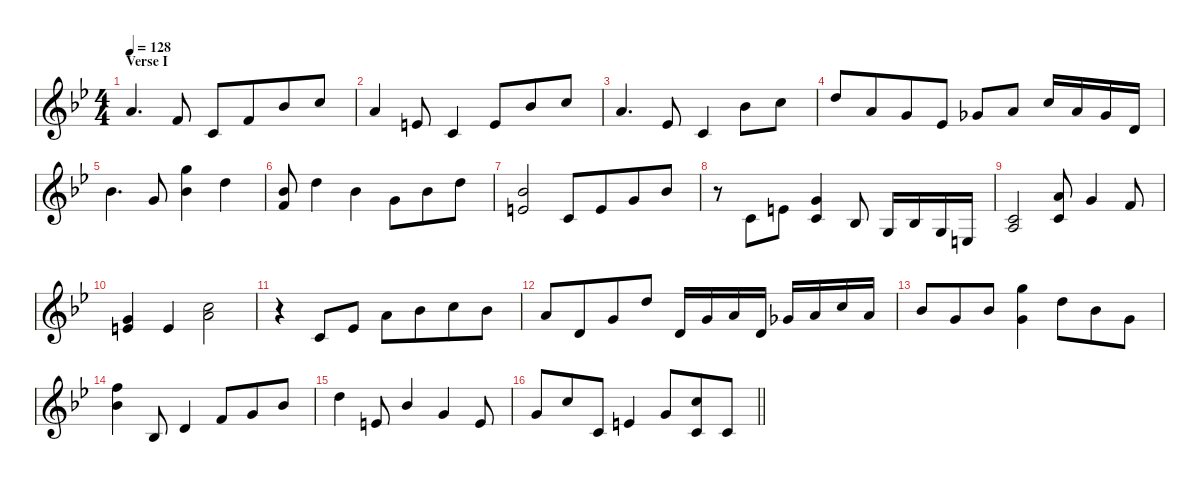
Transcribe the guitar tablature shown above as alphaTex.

\defaultSystemsLayout 4
\hideDynamics
\bracketExtendMode groupsimilarinstruments
\singleTrackTrackNamePolicy hidden
\multiTrackTrackNamePolicy hidden
\firstSystemTrackNameMode fullname
\firstSystemTrackNameOrientation horizontal
\otherSystemsTrackNameOrientation horizontal
\extendBarLines
\track ("Piano RH" "pno.") {defaultSystemsLayout 4 solo instrument acousticgrandpiano}
\staff {score}
\tuning (E4 B3 G3 D3 A2 E2 B1)
\ts (4 4)
\beaming (8 4 4)
\section ("" "Verse I")
\tempo 128
\clef g2
\ks bb
5.1{acc forcenatural}.4{d dy mf instrument acousticgrandpiano beam Up} 1.1{acc forcenatural}.8{beam Up} 1.2{acc forcenatural}.8{beam Up} 1.1{acc forcenatural}.8{beam Up} 6.1{acc b}.8{beam Up} 8.1{acc forcenatural}.8{beam Up} |
5.1{acc forcenatural}.4{beam Up} 5.2{acc forcenatural}.8{beam Up} 5.3{acc forcenatural}.4{beam Up} 5.2{acc forcenatural}.8{beam Up} 6.1{acc b}.8{beam Up} 8.1{acc forcenatural}.8{beam Up} |
5.1{acc forcenatural}.4{d beam Up} 4.2{acc b}.8{beam Up} 1.2{acc forcenatural}.4{beam Up} 6.1{acc b}.8{beam Down} 8.1{acc forcenatural}.8{beam Down} |
10.1{acc forcenatural}.8{beam Up} 10.2{acc forcenatural}.8{beam Up} 8.2{acc forcenatural}.8{beam Up} 8.3{acc b}.8{beam Up} 7.2{acc b}.8{beam Up} 5.1{acc forcenatural}.8{beam Up beam split} 8.1{acc forcenatural}.16{beam Up} 5.1{acc forcenatural}.16{beam Up} 2.1{acc b}.16{beam Up} 3.2{acc forcenatural}.16{beam Up} |
6.1{acc b}.4{d beam Down} 3.1{acc forcenatural}.8{beam Up} (6.1{acc b} 20.2{acc forcenatural}).4{beam Down} 10.1{acc forcenatural}.4{beam Down} |
(10.3{acc forcenatural} 11.2{acc b}).8{beam Up} 10.1{acc forcenatural}.4{beam Down} 6.1{acc b}.4{beam Down} 3.1{acc forcenatural}.8{beam Down} 6.1{acc b}.8{beam Down} 10.1{acc forcenatural}.8{beam Down} |
(9.3{acc forcenatural} 6.1{acc b}).2{beam Up} 1.2{acc forcenatural}.8{beam Up} 5.2{acc forcenatural}.8{beam Up} 3.1{acc forcenatural}.8{beam Up} 6.1{acc b}.8{beam Up} |
r.8{beam Down} 1.2{acc forcenatural}.8{beam Up} 5.2{acc forcenatural}.8{beam Up} (5.3{acc forcenatural} 3.1{acc forcenatural}).4{beam Up} 3.3{acc b}.8{beam Up beam split} 5.4{acc forcenatural}.16{beam Up} 3.3{acc b}.16{beam Up} 5.4{acc forcenatural}.16{beam Up} 7.5{acc forcenatural}.16{beam Up} |
(7.4{acc forcenatural} 5.3{acc forcenatural}).2{beam Up} (5.3{acc forcenatural} 5.1{acc forcenatural}).8{beam Up} 3.1{acc forcenatural}.4{beam Up} 1.1{acc forcenatural}.8{beam Up} |
(5.2{acc forcenatural} 3.1{acc forcenatural}).4{beam Up} 5.2{acc forcenatural}.4{beam Up} (5.1{acc forcenatural} 13.2{acc forcenatural}).2{beam Down} |
r.4{beam Down} 1.2{acc forcenatural}.8{beam Up} 4.2{acc b}.8{beam Up} 5.1{acc forcenatural}.8{beam Down} 6.1{acc b}.8{beam Down} 8.1{acc forcenatural}.8{beam Down} 6.1{acc b}.8{beam Down} |
5.1{acc forcenatural}.8{beam Up} 3.2{acc forcenatural}.8{beam Up} 3.1{acc forcenatural}.8{beam Up} 10.1{acc forcenatural}.8{beam Up} 12.4{acc forcenatural}.16{beam Up} 12.3{acc forcenatural}.16{beam Up} 10.2{acc forcenatural}.16{beam Up} 7.3{acc forcenatural}.16{beam Up beam split} 7.2{acc b}.16{beam Up} 5.1{acc forcenatural}.16{beam Up} 8.1{acc forcenatural}.16{beam Up} 5.1{acc forcenatural}.16{beam Up} |
6.1{acc b}.8{beam Up} 3.1{acc forcenatural}.8{beam Up} 6.1{acc b}.8{beam Up} (3.1{acc forcenatural} 20.2{acc forcenatural}).4{beam Down} 10.1{acc forcenatural}.8{beam Down} 6.1{acc b}.8{beam Down} 3.1{acc forcenatural}.8{beam Down} |
(13.1{acc forcenatural} 11.2{acc b}).4{beam Down} 8.4{acc b}.8{beam Up} 7.3{acc forcenatural}.4{beam Up} 6.2{acc forcenatural}.8{beam Up} 8.2{acc forcenatural}.8{beam Up} 6.1{acc b}.8{beam Up} |
10.1{acc forcenatural}.4{beam Down} 9.3{acc forcenatural}.8{beam Up} 11.2{acc b}.4{beam Up} 8.2{acc forcenatural}.4{beam Up} 9.3{acc forcenatural}.8{beam Up} |
\barLineRight lightlight
3.1{acc forcenatural}.8{beam Up} 8.1{acc forcenatural}.8{beam Up} 10.4{acc forcenatural}.8{beam Up} 9.3{acc forcenatural}.4{beam Up} 8.2{acc forcenatural}.8{beam Up} (8.1{acc forcenatural} 5.3{acc forcenatural}).8{beam Up} 5.3{acc forcenatural}.8{beam Up}
